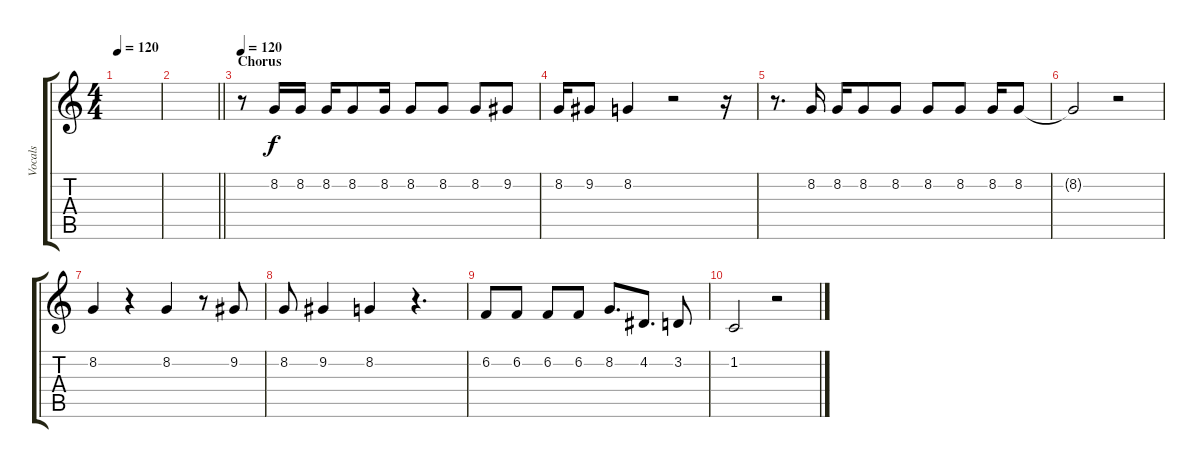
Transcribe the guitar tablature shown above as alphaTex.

\track ("Vocals" "Vocals") {instrument altosax}
\staff {score tabs}
\tuning (E4 B3 G3 D3 A2 E2) {hide}
\ts (4 4)
\tempo 120
\clef g2
\ks c
|
\barLineRight lightlight
|
\section ("" "Chorus")
\tempo 120
r.8 8.2.16 8.2.16 8.2.16 8.2.8 8.2.16 8.2.8 8.2.8 8.2.8 9.2.8 |
8.2.16 9.2.8 8.2.4 r.2 r.16 |
r.8{d} 8.2.16 8.2.16 8.2.8 8.2.8 8.2.8 8.2.8 8.2.16 8.2.8 |
8.2{t}.2 r.2 |
8.2.4 r.4 8.2.4 r.8 9.2.8 |
8.2.8 9.2.4 8.2.4 r.4{d} |
6.2.8 6.2.8 6.2.8 6.2.8 8.2.8{d} 4.2.8{d} 3.2.8 |
1.2.2 r.2
